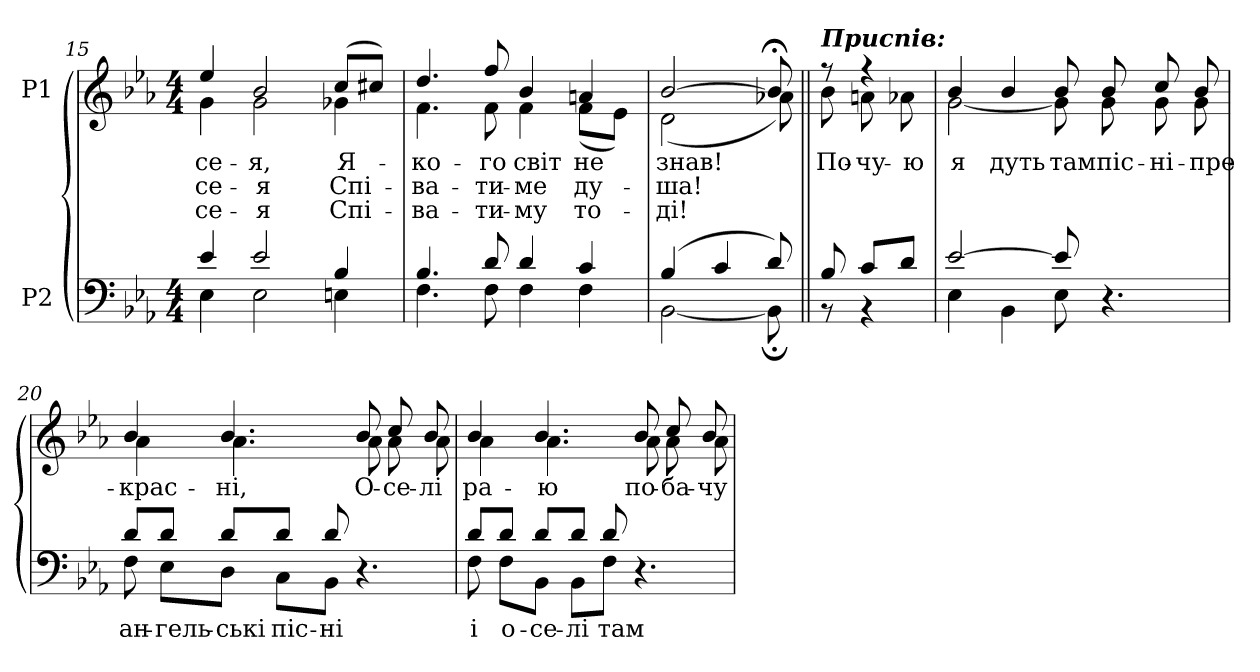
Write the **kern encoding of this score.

**kern	**text	**kern	**text	**text	**text
*part2	*part2	*part1	*part1	*part1	*part1
*staff2	*staff2	*staff1	*staff1	*staff1	*staff1
*I"P2	*	*I"P1	*	*	*
*clefF4	*	*clefG2	*	*	*
*k[b-e-a-]	*	*k[b-e-a-]	*	*	*
*E-:	*	*E-:	*	*	*
*M4/4	*	*M4/4	*	*	*
=15	=15	=15	=15	=15	=15
*^	*	*	*	*	*
!	!	!	!	!LO:LY:b:color=#000000	!LO:LY:b:color=#000000	!LO:LY:b:color=#000000
*	*	*	*^	*	*	*
4e-i/	4E-i\	.	4ee-i/	4gi\	-се-	-се-	-се-
!	!	!	!	!	!LO:LY:b:color=#000000	!LO:LY:b:color=#000000	!LO:LY:b:color=#000000
2e-i/	2E-i\	.	2b-i/	2gi\	-я,	-я	-я
!	!	!	!	!	!LO:LY:b:color=#000000	!LO:LY:b:color=#000000	!LO:LY:b:color=#000000
4B-i/	4Eni\	.	(8cci/L	4g-Xi\	Я-	Спі-	Спі-
.	.	.	8cc#Xi/J)	.	.	.	.
=16	=16	=16	=16	=16	=16	=16	=16
!	!	!	!	!	!LO:LY:b:color=#000000	!LO:LY:b:color=#000000	!LO:LY:b:color=#000000
4.B-i/	4.Fi\	.	4.ddi/	4.fi\	-ко-	-ва-	-ва-
!	!	!	!	!	!LO:LY:b:color=#000000	!LO:LY:b:color=#000000	!LO:LY:b:color=#000000
8di/	8Fi\	.	8ffi/	8fi\	-го	-ти-	-ти-
!	!	!	!	!	!LO:LY:b:color=#000000	!LO:LY:b:color=#000000	!LO:LY:b:color=#000000
4di/	4Fi\	.	4b-i/	4fi\	світ	-ме	-му
!	!	!	!	!	!LO:LY:b:color=#000000	!LO:LY:b:color=#000000	!LO:LY:b:color=#000000
4ci/	4Fi\	.	4ani/	(8fi\L	не	ду-	то-
.	.	.	.	8e-i\J)	.	.	.
=17	=17	=17	=17	=17	=17	=17	=17
!	!	!	!	!	!LO:LY:b:color=#000000	!LO:LY:b:color=#000000	!LO:LY:b:color=#000000
(4B-i/	[<2BB-i\	.	[>2b-i/	(2di\	знав!	-ша!	-ді!
4ci/	.	.	.	.	.	.	.
8di/)	8BB-;i\]	.	8b-;i/]	8a-Xi\)	.	.	.
!!LO:LB:g=z	!!
=18||	=18||	=18||	=18||	=18||	=18||	=18||	=18||
!	!	!	!LO:TX:a:Bi:t=Приспів&colon;	!	!	!	!
!	!	!	!	!	!LO:LY:b:color=#000000	!	!
8B-i/	8r	.	8r	8b-i\	По-	.	.
!	!	!	!	!	!LO:LY:b:color=#000000	!	!
8ci/L	4r	.	4r	8ani\	-чу-	.	.
!	!	!	!	!	!LO:LY:b:color=#000000	!	!
8di/J	.	.	.	8a-Xi\	-ю	.	.
=19	=19	=19	=19	=19	=19	=19	=19
!	!	!	!	!	!LO:LY:b:color=#000000	!	!
!	!	!	!	!	!LO:LY:b:color=#000000	!	!
[>2e-i/	4E-i\	.	4b-i/	[<2gi\	я	.	.
!	!	!	!	!	!LO:LY:b:color=#000000	!	!
.	4BB-i\	.	4b-i/	.	-дуть	.	.
!	!	!	!	!	!LO:LY:b:color=#000000	!	!
8e-i/]	8E-i\	.	8b-i/	8gi\]	там	.	.
!	!	!	!	!	!LO:LY:b:color=#000000	!	!
4.r	4.ryy	.	8b-i/	8gi\	піс-	.	.
!	!	!	!	!	!LO:LY:b:color=#000000	!	!
.	.	.	8cci/	8gi\	-ні-	.	.
!	!	!	!	!	!LO:LY:b:color=#000000	!	!
.	.	.	8b-i/	8gi\	-пре-	.	.
=20	=20	=20	=20	=20	=20	=20	=20
!	!	!LO:LY:a:color=#000000	!	!	!	!	!
!	!	!	!	!	!LO:LY:b:color=#000000	!	!
8di/L	8Fi\	ан-	4b-i/	4a-i\	-крас-	.	.
!	!	!LO:LY:a:color=#000000	!	!	!	!	!
8di/J	8E-i\L	-гель-	.	.	.	.	.
!	!	!LO:LY:a:color=#000000	!	!	!	!	!
!	!	!	!	!	!LO:LY:b:color=#000000	!	!
8di/L	8Di\J	-ські	4.b-i/	4.a-i\	-ні,	.	.
!	!	!LO:LY:a:color=#000000	!	!	!	!	!
8di/J	8Ci\L	піс-	.	.	.	.	.
!	!	!LO:LY:a:color=#000000	!	!	!	!	!
8di/	8BB-i\J	-ні	.	.	.	.	.
!	!	!	!	!	!LO:LY:b:color=#000000	!	!
4.r	4.ryy	.	8b-i/	8a-i\	О-	.	.
!	!	!	!	!	!LO:LY:b:color=#000000	!	!
.	.	.	8cci/	8a-i\	-се-	.	.
!	!	!	!	!	!LO:LY:b:color=#000000	!	!
.	.	.	8b-i/	8a-i\	-лі	.	.
!!LO:LB:g=z	!!
=21	=21	=21	=21	=21	=21	=21	=21
!	!	!LO:LY:a:color=#000000	!	!	!	!	!
!	!	!	!	!	!LO:LY:b:color=#000000	!	!
8di/L	8Fi\	і	4b-i/	4a-i\	ра-	.	.
!	!	!LO:LY:a:color=#000000	!	!	!	!	!
8di/J	8Fi\L	о-	.	.	.	.	.
!	!	!LO:LY:a:color=#000000	!	!	!	!	!
!	!	!	!	!	!LO:LY:b:color=#000000	!	!
8di/L	8BB-i\J	-се-	4.b-i/	4.a-i\	-ю	.	.
!	!	!LO:LY:a:color=#000000	!	!	!	!	!
8di/J	8BB-i\L	-лі	.	.	.	.	.
!	!	!LO:LY:a:color=#000000	!	!	!	!	!
8di/	8Fi\J	там	.	.	.	.	.
!	!	!	!	!	!LO:LY:b:color=#000000	!	!
4.r	4.ryy	.	8b-i/	8a-i\	по-	.	.
!	!	!	!	!	!LO:LY:b:color=#000000	!	!
.	.	.	8cci/	8a-i\	-ба-	.	.
!	!	!	!	!	!LO:LY:b:color=#000000	!	!
.	.	.	8b-i/	8a-i\	-чу	.	.
*v	*v	*	*	*	*	*	*
*	*	*v	*v	*	*	*
=	=	=	=	=	=
*-	*-	*-	*-	*-	*-
